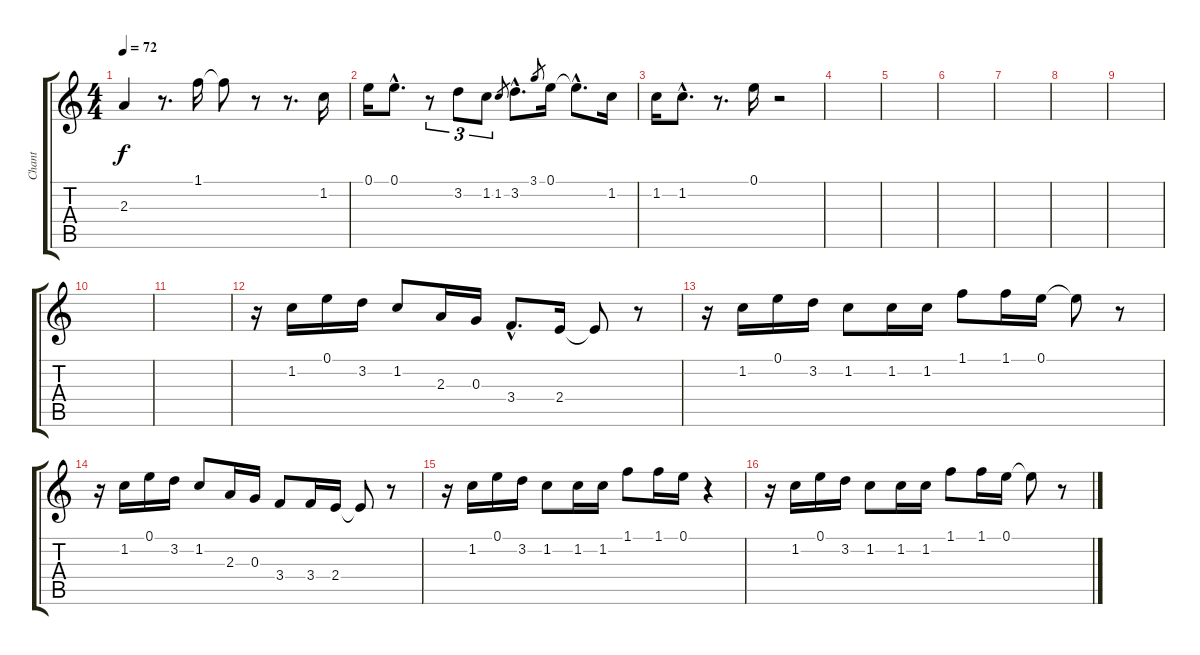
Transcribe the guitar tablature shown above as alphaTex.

\track ("Chant" "Chant") {instrument acousticguitarsteel}
\staff {score tabs}
\tuning (E4 B3 G3 D3 A2 E2) {hide}
\ts (4 4)
\tempo 72
\clef g2
\ks c
2.3.4{dy f} r.8{d} 1.1.16 1.1{t}.8 r.8 r.8{d} 1.2.16 |
0.1.16 0.1{hac}.8{d} r.8{tu (3 2)} 3.2.8{tu (3 2)} 1.2.8{tu (3 2)} 1.2.8{gr} 3.2{hac}.8{d} 3.1.8{gr} 0.1.16 0.1{hac t}.8{d} 1.2.16 |
1.2.16 1.2{hac}.8{d} r.8{d} 0.1.16 r.2 |
|
|
|
|
|
|
|
|
r.16 1.2.16 0.1.16 3.2.16 1.2.8 2.3.16 0.3.16 3.4{hac}.8{d} 2.4.16 2.4{t}.8 r.8 |
r.16 1.2.16 0.1.16 3.2.16 1.2.8 1.2.16 1.2.16 1.1.8 1.1.16 0.1.16 0.1{t}.8 r.8 |
r.16 1.2.16 0.1.16 3.2.16 1.2.8 2.3.16 0.3.16 3.4.8 3.4.16 2.4.16 2.4{t}.8 r.8 |
r.16 1.2.16 0.1.16 3.2.16 1.2.8 1.2.16 1.2.16 1.1.8 1.1.16 0.1.16 r.4 |
r.16 1.2.16 0.1.16 3.2.16 1.2.8 1.2.16 1.2.16 1.1.8 1.1.16 0.1.16 0.1{t}.8 r.8
